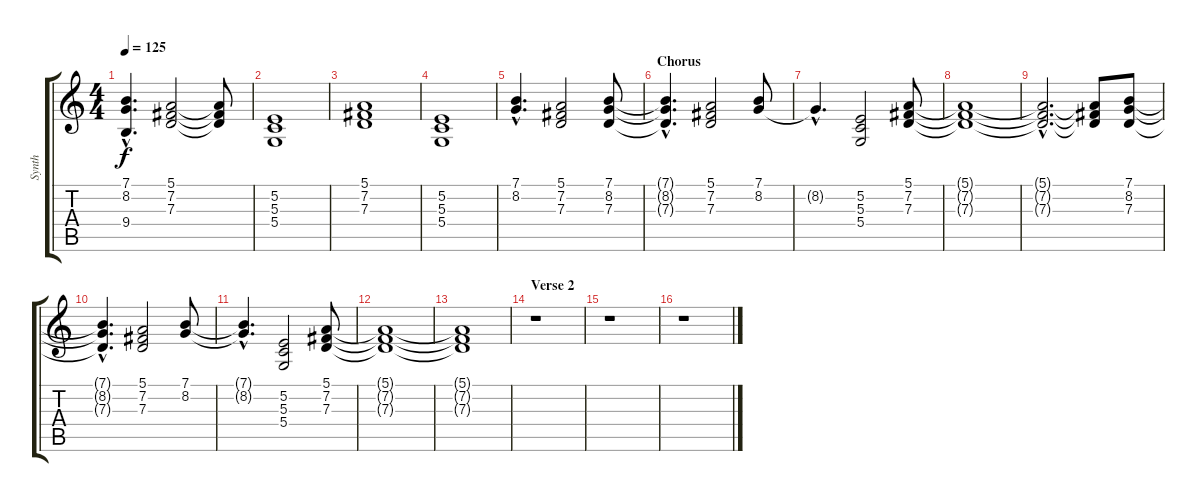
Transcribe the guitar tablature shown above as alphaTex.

\track ("Synth" "Synth") {instrument lead2sawtooth}
\staff {score tabs}
\tuning (E4 B3 G3 D3 A2 E2) {hide}
\ts (4 4)
\tempo 125
\clef g2
\ks c
(7.1{hac t} 8.2{hac t} 9.4{hac t}).4{d dy f} (5.1 7.2 7.3).2 (5.1{t} 7.2{t} 7.3{t}).8 |
(5.2 5.3 5.4).1 |
(5.1 7.2 7.3).1 |
(5.2 5.3 5.4).1 |
(7.1{hac} 8.2{hac}).4{d} (5.1 7.2 7.3).2 (7.1 8.2 7.3).8 |
\section ("" "Chorus")
(7.1{hac t} 8.2{hac t} 7.3{hac t}).4{d} (5.1 7.2 7.3).2 (7.1 8.2).8 |
8.2{hac t}.4{d} (5.2 5.3 5.4).2 (5.1 7.2 7.3).8 |
(5.1{t} 7.2{t} 7.3{t}).1 |
(5.1{hac t} 7.2{hac t} 7.3{hac t}).2{d} (5.1{t} 7.2{t} 7.3{t}).8 (7.1 8.2 7.3).8 |
(7.1{hac t} 8.2{hac t} 7.3{hac t}).4{d} (5.1 7.2 7.3).2 (7.1 8.2).8 |
(7.1{hac t} 8.2{hac t}).4{d} (5.2 5.3 5.4).2 (5.1 7.2 7.3).8 |
(5.1{t} 7.2{t} 7.3{t}).1 |
(5.1{t} 7.2{t} 7.3{t}).1 |
\section ("" "Verse 2")
r.1 |
r.1 |
r.1
